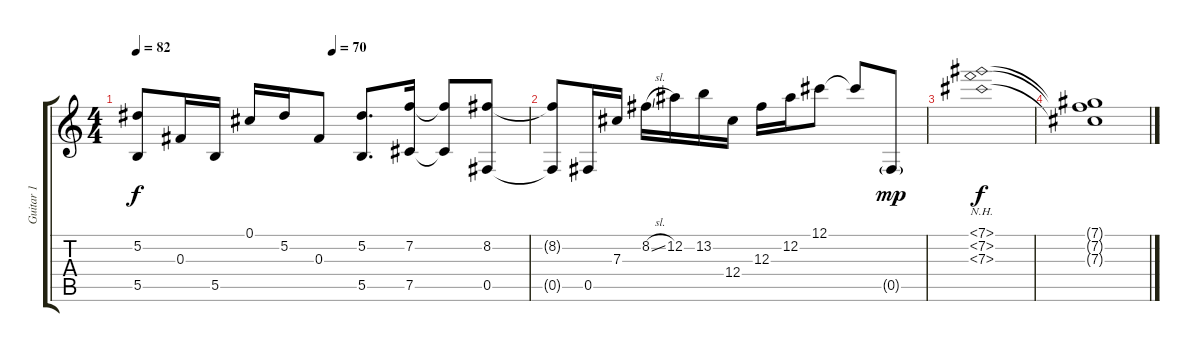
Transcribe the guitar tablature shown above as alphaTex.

\track ("Guitar 1" "Guitar 1") {instrument acousticguitarnylon}
\staff {score tabs}
\tuning (Db4 Bb3 Gb3 Db3 Gb2 Db2) {hide}
\ts (4 4)
\tempo 82
\tempo (70 0.5)
\clef g2
\ks c
(5.2 5.5).8{dy f} 0.3.16 5.5.16 0.1.16 5.2.16 0.3.8 (5.2 5.5).8{d} (7.2 7.5).16 (7.2{t} 7.5{t}).8 (8.2 0.5).8 |
(8.2{t} 0.5{t}).8 0.5.16 7.3.16 8.2{sl}.16 12.2.16 13.2.16 12.4.16 12.3.16 12.2.16 12.1.8 12.1{t}.8 0.5{g}.8{dy mp} |
(7.1{nh} 7.2{nh} 7.3{nh}).1{dy f} |
(7.1{t} 7.2{t} 7.3{t}).1{volume 0}
